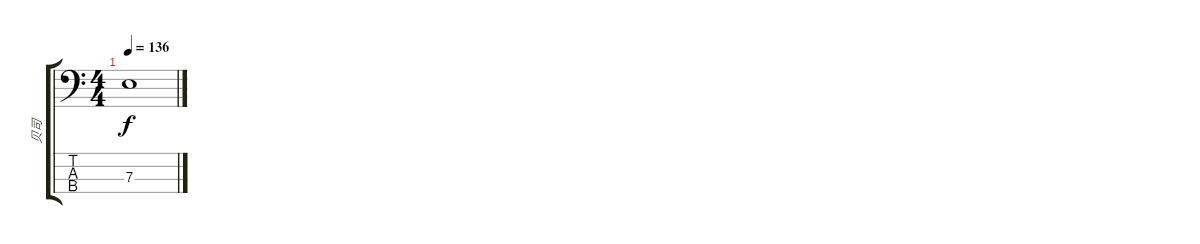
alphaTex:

\track ("贝司" "贝司") {instrument acousticguitarnylon}
\staff {score tabs}
\tuning (G2 D2 A1 E1) {hide}
\ts (4 4)
\tempo 136
\clef f4
\ks c
7.3.1{dy f}
